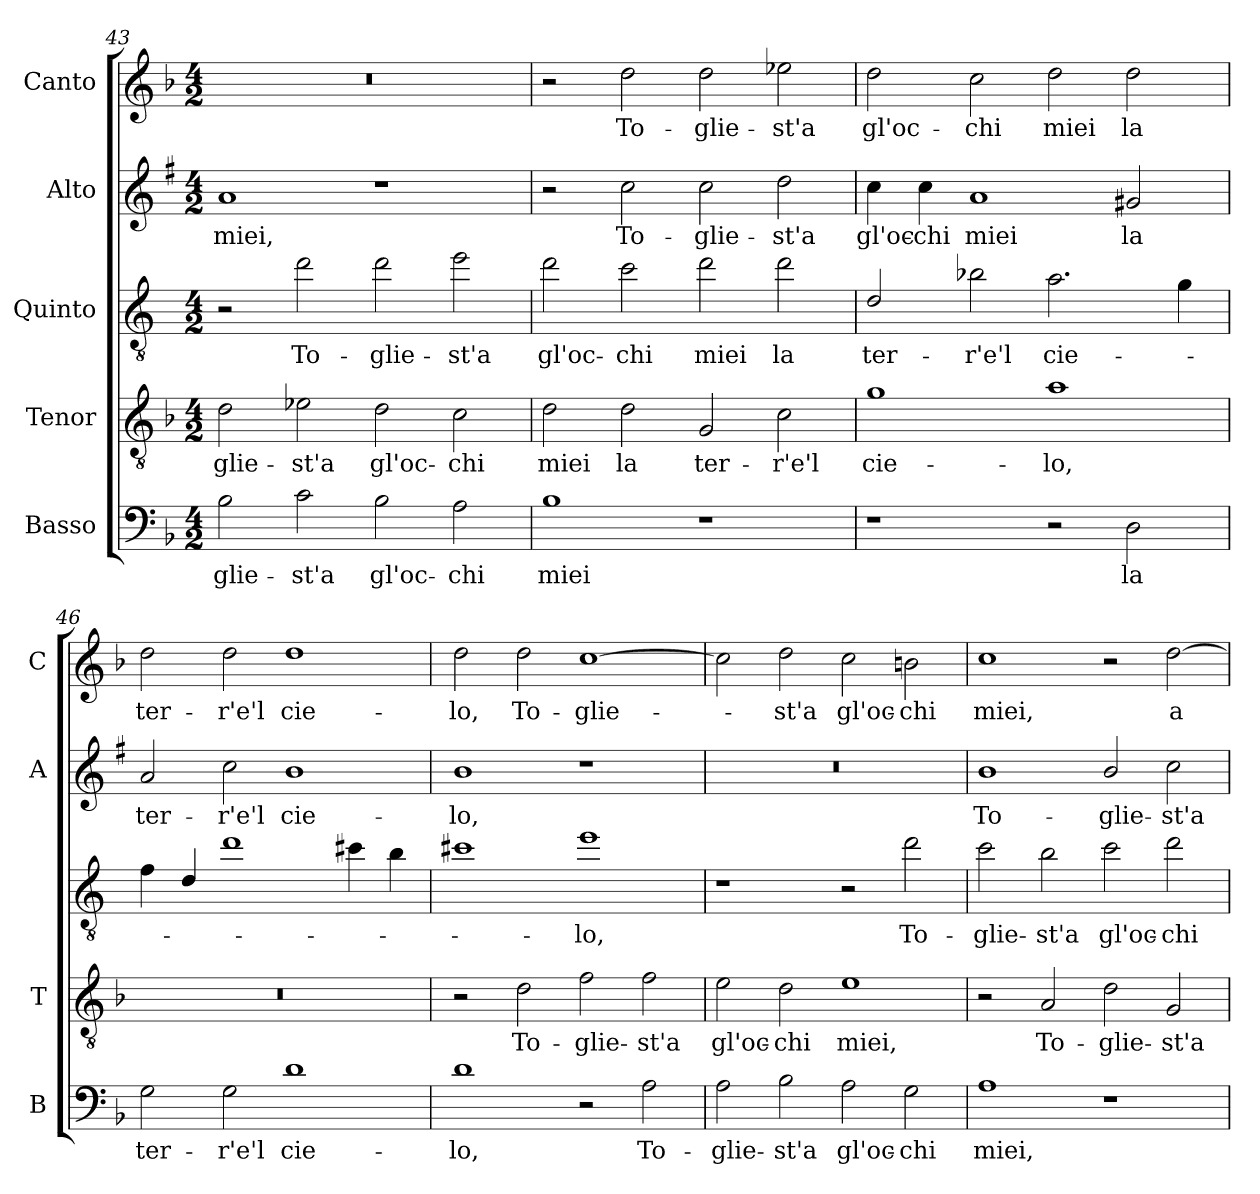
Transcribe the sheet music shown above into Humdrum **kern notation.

**kern	**text	**kern	**text	**kern	**text	**kern	**text	**kern	**text
*part5	*part5	*part4	*part4	*part3	*part3	*part2	*part2	*part1	*part1
*staff5	*staff5	*staff4	*staff4	*staff3	*staff3	*staff2	*staff2	*staff1	*staff1
*I"Basso	*	*I"Tenor	*	*I"Quinto	*	*I"Alto	*	*I"Canto	*
*I'B	*	*I'T	*	*	*	*I'A	*	*I'C	*
*clefF4	*	*clefGv2	*	*clefGv2	*	*clefG2	*	*clefG2	*
*	*	*	*	*ITrd4c7	*	*ITrd1c2	*	*	*
*k[b-]	*	*k[b-]	*	*k[b-]	*	*k[b-]	*	*k[b-]	*
*F:	*	*F:	*	*F:	*	*F:	*	*F:	*
*M4/2	*	*M4/2	*	*M4/2	*	*M4/2	*	*M4/2	*
=43	=43	=43	=43	=43	=43	=43	=43	=43	=43
!	!LO:LY:b	!	!LO:LY:b	!	!	!	!LO:LY:b	!	!
2B-\	-glie-	2d\	-glie-	2r	.	1g	miei,	0r	.
!	!LO:LY:b	!	!LO:LY:b	!	!LO:LY:b	!	!	!	!
2c\	-st'a	2e-X\	-st'a	2g\	To-	.	.	.	.
!	!LO:LY:b	!	!LO:LY:b	!	!LO:LY:b	!	!	!	!
2B-\	gl'oc-	2d\	gl'oc-	2g\	-glie-	1r	.	.	.
!	!LO:LY:b	!	!LO:LY:b	!	!LO:LY:b	!	!	!	!
2A\	-chi	2c\	-chi	2a\	-st'a	.	.	.	.
=44	=44	=44	=44	=44	=44	=44	=44	=44	=44
!	!LO:LY:b	!	!LO:LY:b	!	!LO:LY:b	!	!	!	!
1B-	miei	2d\	miei	2g\	gl'oc-	2r	.	2r	.
!	!	!	!LO:LY:b	!	!LO:LY:b	!	!LO:LY:b	!	!LO:LY:b
.	.	2d\	la	2f\	-chi	2b-\	To-	2dd\	To-
!	!	!	!LO:LY:b	!	!LO:LY:b	!	!LO:LY:b	!	!LO:LY:b
1r	.	2G/	ter-	2g\	miei	2b-\	-glie-	2dd\	-glie-
!	!	!	!LO:LY:b	!	!LO:LY:b	!	!LO:LY:b	!	!LO:LY:b
.	.	2c\	-r'e'l	2g\	la	2cc\	-st'a	2ee-X\	-st'a
=45	=45	=45	=45	=45	=45	=45	=45	=45	=45
!	!	!	!LO:LY:b	!	!LO:LY:b	!	!LO:LY:b	!	!LO:LY:b
1r	.	1g	cie-	2G/	ter-	4b-\	gl'oc-	2dd\	gl'oc-
!	!	!	!	!	!	!	!LO:LY:b	!	!
.	.	.	.	.	.	4b-\	-chi	.	.
!	!	!	!	!	!LO:LY:b	!	!LO:LY:b	!	!LO:LY:b
.	.	.	.	2e-X\	-r'e'l	1g	miei	2cc\	-chi
!	!	!	!LO:LY:b	!	!LO:LY:b	!	!	!	!LO:LY:b
2r	.	1a	-lo,	2.d\	cie-	.	.	2dd\	miei
!	!LO:LY:b	!	!	!	!	!	!LO:LY:b	!	!LO:LY:b
2D\	la	.	.	.	.	2f#X/	la	2dd\	la
.	.	.	.	4c\	.	.	.	.	.
=46	=46	=46	=46	=46	=46	=46	=46	=46	=46
!	!LO:LY:b	!	!	!	!	!	!LO:LY:b	!	!LO:LY:b
2G\	ter-	0r	.	4B-\	.	2g/	ter-	2dd\	ter-
.	.	.	.	4G/	.	.	.	.	.
!	!LO:LY:b	!	!	!	!	!	!LO:LY:b	!	!LO:LY:b
2G\	-r'e'l	.	.	1g	.	2b-\	-r'e'l	2dd\	-r'e'l
!	!LO:LY:b	!	!	!	!	!	!LO:LY:b	!	!LO:LY:b
1d	cie-	.	.	.	.	1a	cie-	1dd	cie-
.	.	.	.	4f#X\	.	.	.	.	.
.	.	.	.	4e\	.	.	.	.	.
!!LO:LB:g=z
=47	=47	=47	=47	=47	=47	=47	=47	=47	=47
!	!LO:LY:b	!	!	!	!	!	!LO:LY:b	!	!LO:LY:b
1d	-lo,	2r	.	1f#X	.	1a	-lo,	2dd\	-lo,
!	!	!	!LO:LY:b	!	!	!	!	!	!LO:LY:b
.	.	2d\	To-	.	.	.	.	2dd\	To-
!	!	!	!LO:LY:b	!	!LO:LY:b	!	!	!	!LO:LY:b
2r	.	2f\	-glie-	1a	-lo,	1r	.	[1cc	-glie-
!	!LO:LY:b	!	!LO:LY:b	!	!	!	!	!	!
2A\	To-	2f\	-st'a	.	.	.	.	.	.
=48	=48	=48	=48	=48	=48	=48	=48	=48	=48
!	!LO:LY:b	!	!LO:LY:b	!	!	!	!	!	!
2A\	-glie-	2e\	gl'oc-	1r	.	0r	.	2cc\]	.
!	!LO:LY:b	!	!LO:LY:b	!	!	!	!	!	!LO:LY:b
2B-\	-st'a	2d\	-chi	.	.	.	.	2dd\	-st'a
!	!LO:LY:b	!	!LO:LY:b	!	!	!	!	!	!LO:LY:b
2A\	gl'oc-	1e	miei,	2r	.	.	.	2cc\	gl'oc-
!	!LO:LY:b	!	!	!	!LO:LY:b	!	!	!	!LO:LY:b
2G\	-chi	.	.	2g\	To-	.	.	2bn\	-chi
=49	=49	=49	=49	=49	=49	=49	=49	=49	=49
!	!LO:LY:b	!	!	!	!LO:LY:b	!	!LO:LY:b	!	!LO:LY:b
1A	miei,	2r	.	2f\	-glie-	1a	To-	1cc	miei,
!	!	!	!LO:LY:b	!	!LO:LY:b	!	!	!	!
.	.	2A/	To-	2e\	-st'a	.	.	.	.
!	!	!	!LO:LY:b	!	!LO:LY:b	!	!LO:LY:b	!	!
1r	.	2d\	-glie-	2f\	gl'oc-	2a/	-glie-	2r	.
!	!	!	!LO:LY:b	!	!LO:LY:b	!	!LO:LY:b	!	!LO:LY:b
.	.	2G/	-st'a	2g\	-chi	2b-\	-st'a	[2dd\	a
=	=	=	=	=	=	=	=	=	=
*-	*-	*-	*-	*-	*-	*-	*-	*-	*-
